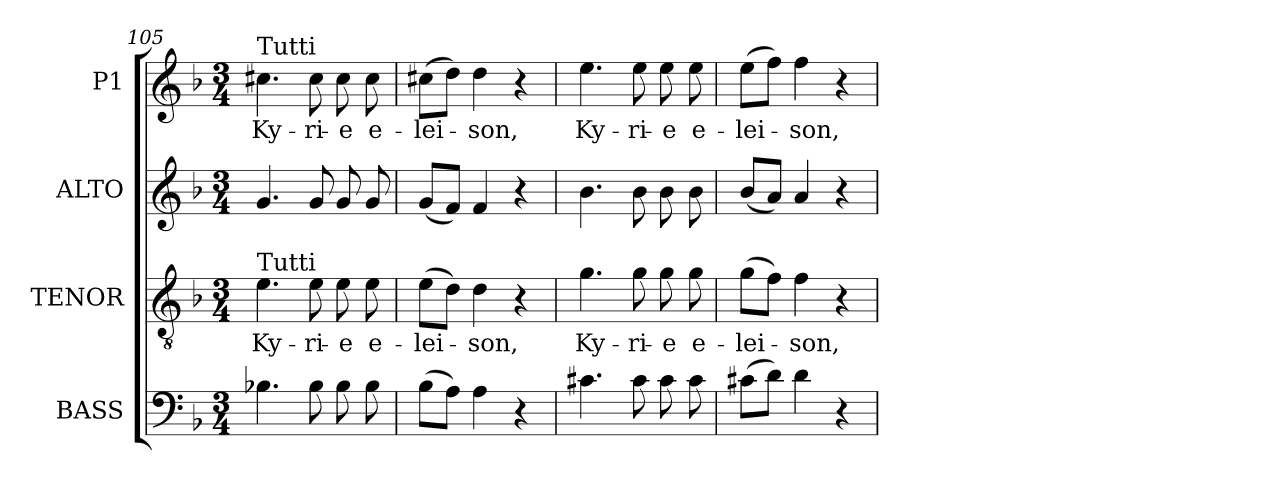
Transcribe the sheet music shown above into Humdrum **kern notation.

**kern	**kern	**text	**kern	**kern	**text
*part4	*part3	*part3	*part2	*part1	*part1
*staff4	*staff3	*staff3	*staff2	*staff1	*staff1
*I"BASS	*I"TENOR	*	*I"ALTO	*I"P1	*
*clefF4	*clefGv2	*	*clefG2	*clefG2	*
*	*ITrd7c12	*	*	*	*
*k[b-]	*k[b-]	*	*k[b-]	*k[b-]	*
*F:	*F:	*	*F:	*F:	*
*M3/4	*M3/4	*	*M3/4	*M3/4	*
=105	=105	=105	=105	=105	=105
!	!	!LO:LY:b:color=#000000	!	!	!
!	!	!	!	!LO:TX:a:t=Tutti	!
!	!LO:TX:a:t=Tutti	!	!	!	!
!	!	!	!	!	!LO:LY:b:color=#000000
4.B-Xi\	4.Ei\	Ky-	4.gi/	4.cc#Xi\	-Ky-
!	!	!LO:LY:b:color=#000000	!	!	!
!	!	!	!	!	!LO:LY:b:color=#000000
8B-i\	8Ei\	-ri-	8gi/	8cc#i\	-ri-
!	!	!LO:LY:b:color=#000000	!	!	!
!	!	!	!	!	!LO:LY:b:color=#000000
8B-i\	8Ei\	-e	8gi/	8cc#i\	-e
!	!	!LO:LY:b:color=#000000	!	!	!
!	!	!	!	!	!LO:LY:b:color=#000000
8B-i\	8Ei\	e-	8gi/	8cc#i\	e-
=106	=106	=106	=106	=106	=106
!	!	!LO:LY:b:color=#000000	!	!	!
!	!	!	!	!	!LO:LY:b:color=#000000
(8B-i\L	(8Ei\L	-lei-	(8gi/L	(8cc#Xi\L	-lei-
8Ai\J)	8Di\J)	.	8fi/J)	8ddi\J)	.
!	!	!LO:LY:b:color=#000000	!	!	!
!	!	!	!	!	!LO:LY:b:color=#000000
4Ai\	4Di\	-son,	4fi/	4ddi\	-son,
4r	4r	.	4r	4r	.
=107	=107	=107	=107	=107	=107
!	!	!LO:LY:b:color=#000000	!	!	!
!	!	!	!	!	!LO:LY:b:color=#000000
4.c#Xi\	4.Gi\	Ky-	4.b-i\	4.eei\	Ky-
!	!	!LO:LY:b:color=#000000	!	!	!
!	!	!	!	!	!LO:LY:b:color=#000000
8c#i\	8Gi\	-ri-	8b-i\	8eei\	-ri-
!	!	!LO:LY:b:color=#000000	!	!	!
!	!	!	!	!	!LO:LY:b:color=#000000
8c#i\	8Gi\	-e	8b-i\	8eei\	-e
!	!	!LO:LY:b:color=#000000	!	!	!
!	!	!	!	!	!LO:LY:b:color=#000000
8c#i\	8Gi\	e-	8b-i\	8eei\	e-
=108	=108	=108	=108	=108	=108
!	!	!LO:LY:b:color=#000000	!	!	!
!	!	!	!	!	!LO:LY:b:color=#000000
(8c#Xi\L	(8Gi\L	-lei-	(8b-i/L	(8eei\L	-lei-
8di\J)	8Fi\J)	.	8ai/J)	8ffi\J)	.
!	!	!LO:LY:b:color=#000000	!	!	!
!	!	!	!	!	!LO:LY:b:color=#000000
4di\	4Fi\	-son,	4ai/	4ffi\	-son,
4r	4r	.	4r	4r	.
=	=	=	=	=	=
*-	*-	*-	*-	*-	*-
